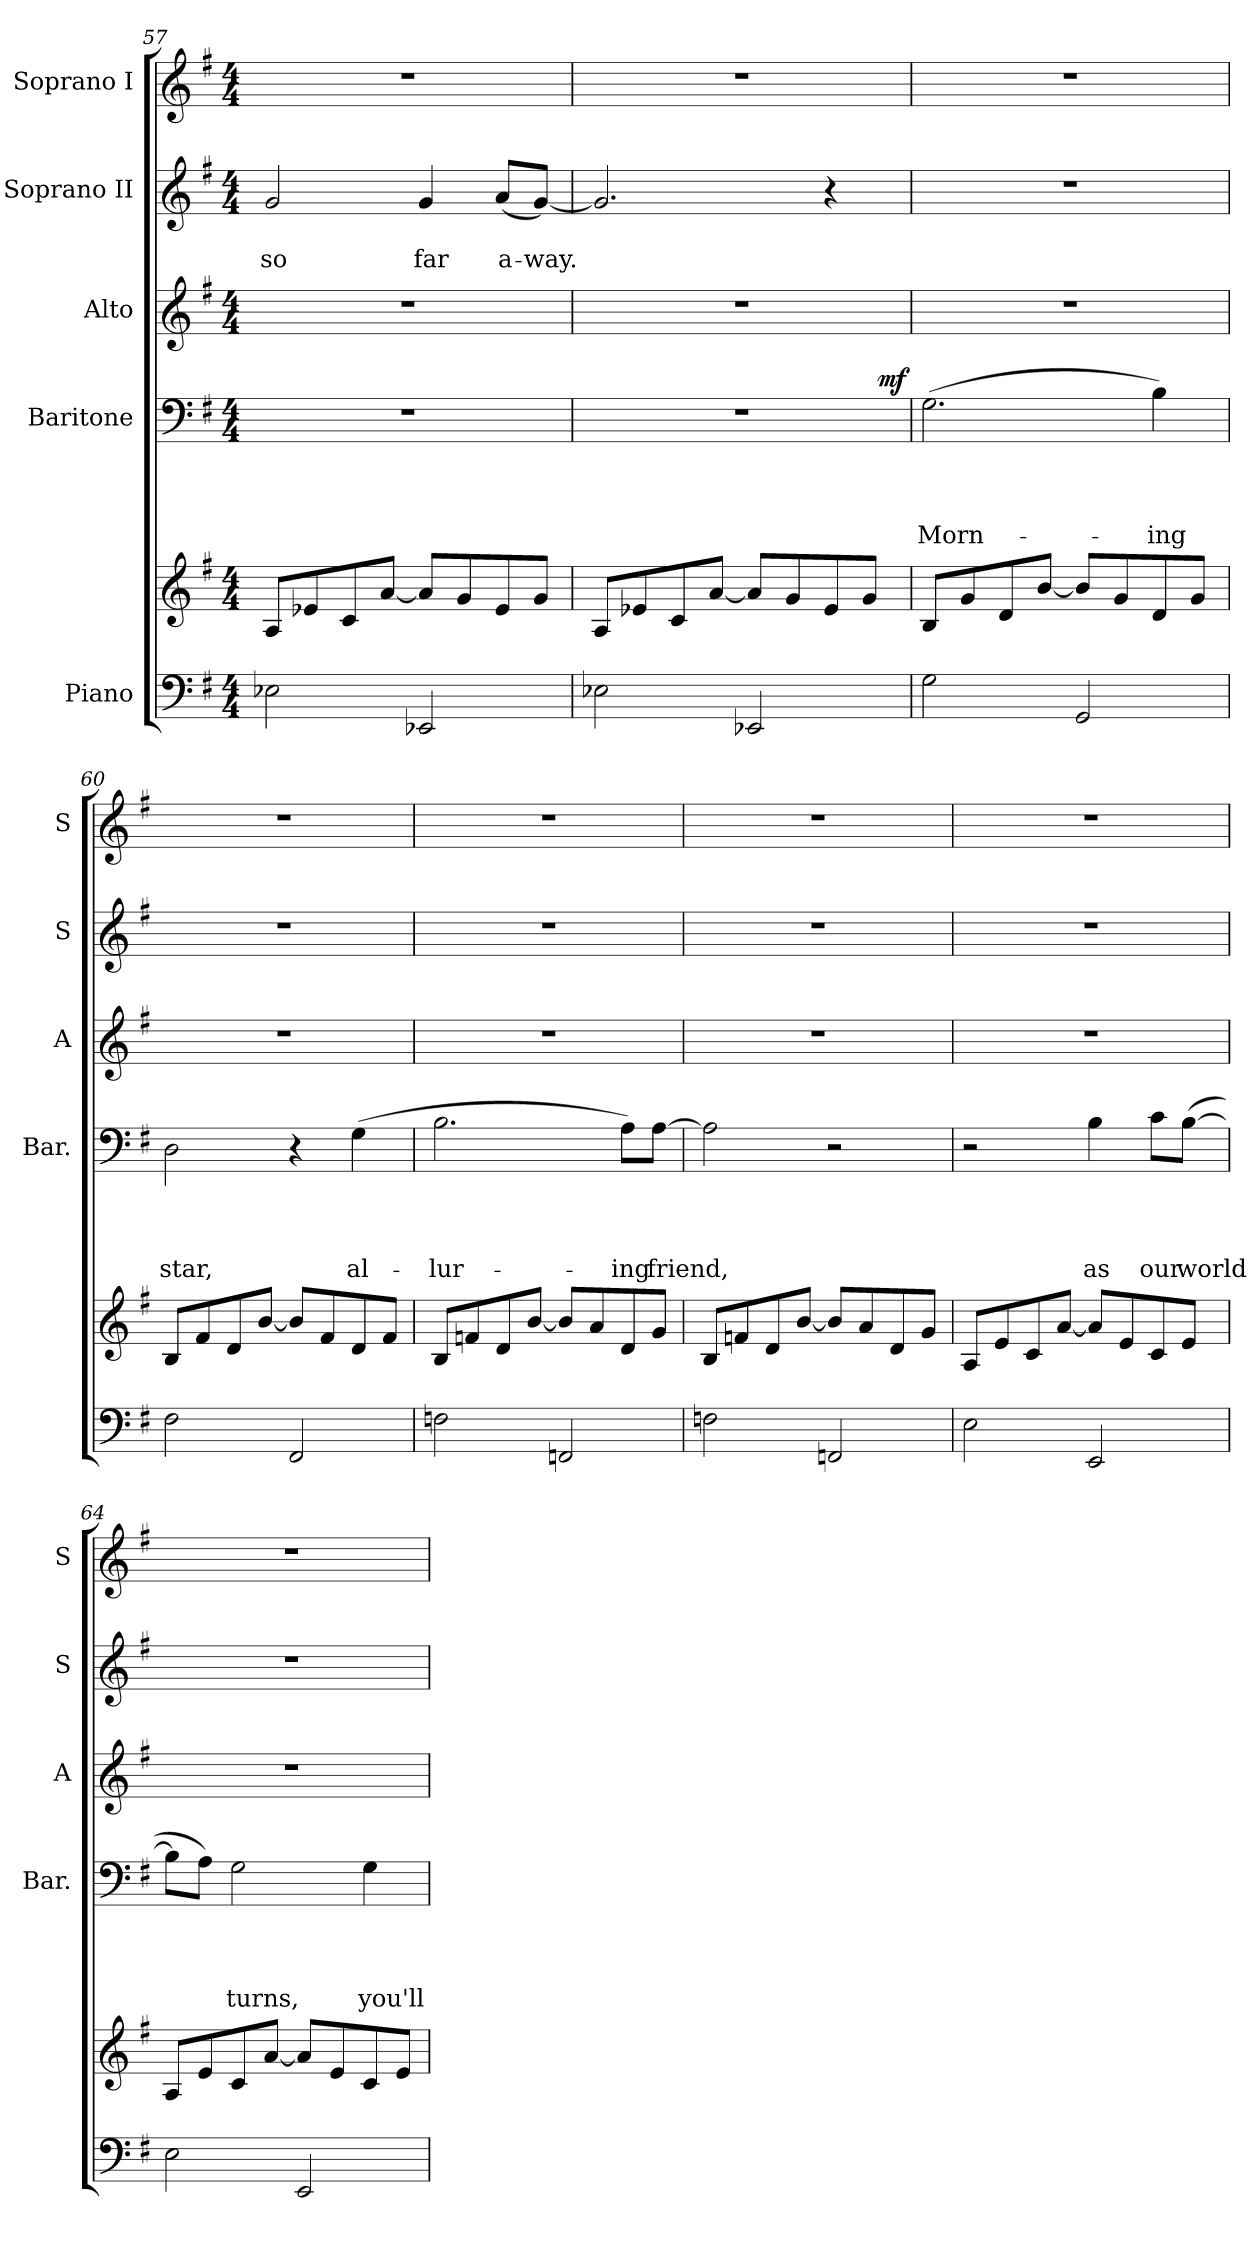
**kern	**kern	**kern	**text	**text	**text	**text	**dynam	**kern	**kern	**text	**text	**kern
*part5	*part5	*part4	*part4	*part4	*part4	*part4	*part4	*part3	*part2	*part2	*part2	*part1
*staff6	*staff5	*staff4	*staff4	*staff4	*staff4	*staff4	*staff4	*staff3	*staff2	*staff2	*staff2	*staff1
*I"Piano	*	*I"Baritone	*	*	*	*	*	*I"Alto	*I"Soprano II	*	*	*I"Soprano I
*	*	*I'Bar.	*	*	*	*	*	*I'A	*I'S	*	*	*I'S
!!LO:PB:g=z
*clefF4	*clefG2	*clefF4	*	*	*	*	*	*clefG2	*clefG2	*	*	*clefG2
*k[f#]	*k[f#]	*k[f#]	*	*	*	*	*	*k[f#]	*k[f#]	*	*	*k[f#]
*G:	*G:	*G:	*	*	*	*	*	*G:	*G:	*	*	*G:
*M4/4	*M4/4	*M4/4	*	*	*	*	*	*M4/4	*M4/4	*	*	*M4/4
=57	=57	=57	=57	=57	=57	=57	=57	=57	=57	=57	=57	=57
!	!	!	!	!	!	!	!	!	!	!	!LO:LY:b	!
2E-X\	8A/L	1r	.	.	.	.	.	1r	2g/	.	so	1r
.	8e-X/	.	.	.	.	.	.	.	.	.	.	.
.	8c/	.	.	.	.	.	.	.	.	.	.	.
.	[<8a/J	.	.	.	.	.	.	.	.	.	.	.
!	!	!	!	!	!	!	!	!	!	!	!LO:LY:b	!
2EE-X/	8a/L]	.	.	.	.	.	.	.	4g/	.	far	.
.	8g/	.	.	.	.	.	.	.	.	.	.	.
!	!	!	!	!	!	!	!	!	!	!	!LO:LY:b	!
.	8e-/	.	.	.	.	.	.	.	(<8a/L	.	a-	.
!	!	!	!	!	!	!	!	!	!	!	!LO:LY:b	!
.	8g/J	.	.	.	.	.	.	.	[<8g/J)	.	-way.	.
=58	=58	=58	=58	=58	=58	=58	=58	=58	=58	=58	=58	=58
*	*	*^	*	*	*	*	*	*	*	*	*	*
2E-X\	8A/L	1r	2ryy	.	.	.	.	.	1r	2.g/]	.	.	1r
.	8e-X/	.	.	.	.	.	.	.	.	.	.	.	.
.	8c/	.	.	.	.	.	.	.	.	.	.	.	.
.	[<8a/J	.	.	.	.	.	.	.	.	.	.	.	.
2EE-X/	8a/L]	.	4ryy	.	.	.	.	.	.	.	.	.	.
.	8g/	.	.	.	.	.	.	.	.	.	.	.	.
.	8e-/	.	8ryy	.	.	.	.	.	.	4r	.	.	.
.	8g/J	.	32ryy	.	.	.	.	.	.	.	.	.	.
!	!	!	!	!	!	!	!	!LO:DY:b	!	!	!	!	!
.	.	.	16.ryy	.	.	.	.	mf	.	.	.	.	.
=59	=59	=59	=59	=59	=59	=59	=59	=59	=59	=59	=59	=59	=59
!	!	!	!	!	!	!	!LO:LY:b	!	!	!	!	!	!
*	*	*v	*v	*	*	*	*	*	*	*	*	*	*
2G\	8B/L	(>2.G\	.	.	.	Morn-	.	1r	1r	.	.	1r
.	8g/	.	.	.	.	.	.	.	.	.	.	.
.	8d/	.	.	.	.	.	.	.	.	.	.	.
.	[<8b/J	.	.	.	.	.	.	.	.	.	.	.
2GG/	8b/L]	.	.	.	.	.	.	.	.	.	.	.
.	8g/	.	.	.	.	.	.	.	.	.	.	.
!	!	!	!	!	!	!LO:LY:b	!	!	!	!	!	!
.	8d/	4B\)	.	.	.	-ing	.	.	.	.	.	.
.	8g/J	.	.	.	.	.	.	.	.	.	.	.
=60	=60	=60	=60	=60	=60	=60	=60	=60	=60	=60	=60	=60
!	!	!	!	!	!	!LO:LY:b	!	!	!	!	!	!
2F#\	8B/L	2D\	.	.	.	star,	.	1r	1r	.	.	1r
.	8f#/	.	.	.	.	.	.	.	.	.	.	.
.	8d/	.	.	.	.	.	.	.	.	.	.	.
.	[<8b/J	.	.	.	.	.	.	.	.	.	.	.
2FF#/	8b/L]	4r	.	.	.	.	.	.	.	.	.	.
.	8f#/	.	.	.	.	.	.	.	.	.	.	.
!	!	!	!	!	!	!LO:LY:b	!	!	!	!	!	!
.	8d/	(>4G\	.	.	.	al-	.	.	.	.	.	.
.	8f#/J	.	.	.	.	.	.	.	.	.	.	.
!!LO:LB:g=z
=61	=61	=61	=61	=61	=61	=61	=61	=61	=61	=61	=61	=61
!	!	!	!	!	!	!LO:LY:b	!	!	!	!	!	!
2Fn\	8B/L	2.B\	.	.	.	-lur-	.	1r	1r	.	.	1r
.	8fn/	.	.	.	.	.	.	.	.	.	.	.
.	8d/	.	.	.	.	.	.	.	.	.	.	.
.	[<8b/J	.	.	.	.	.	.	.	.	.	.	.
2FFn/	8b/L]	.	.	.	.	.	.	.	.	.	.	.
.	8a/	.	.	.	.	.	.	.	.	.	.	.
!	!	!	!	!	!	!LO:LY:b	!	!	!	!	!	!
.	8d/	8A\L)	.	.	.	-ing	.	.	.	.	.	.
!	!	!	!	!	!	!LO:LY:b	!	!	!	!	!	!
.	8g/J	[>8A\J	.	.	.	friend,	.	.	.	.	.	.
=62	=62	=62	=62	=62	=62	=62	=62	=62	=62	=62	=62	=62
2Fn\	8B/L	2A\]	.	.	.	.	.	1r	1r	.	.	1r
.	8fn/	.	.	.	.	.	.	.	.	.	.	.
.	8d/	.	.	.	.	.	.	.	.	.	.	.
.	[<8b/J	.	.	.	.	.	.	.	.	.	.	.
2FFn/	8b/L]	2r	.	.	.	.	.	.	.	.	.	.
.	8a/	.	.	.	.	.	.	.	.	.	.	.
.	8d/	.	.	.	.	.	.	.	.	.	.	.
.	8g/J	.	.	.	.	.	.	.	.	.	.	.
=63	=63	=63	=63	=63	=63	=63	=63	=63	=63	=63	=63	=63
2E\	8A/L	2r	.	.	.	.	.	1r	1r	.	.	1r
.	8e/	.	.	.	.	.	.	.	.	.	.	.
.	8c/	.	.	.	.	.	.	.	.	.	.	.
.	[<8a/J	.	.	.	.	.	.	.	.	.	.	.
!	!	!	!	!	!	!LO:LY:b	!	!	!	!	!	!
2EE/	8a/L]	4B\	.	.	.	as	.	.	.	.	.	.
.	8e/	.	.	.	.	.	.	.	.	.	.	.
!	!	!	!	!	!	!LO:LY:b	!	!	!	!	!	!
.	8c/	8c\L	.	.	.	our	.	.	.	.	.	.
!	!	!	!	!	!	!LO:LY:b	!	!	!	!	!	!
.	8e/J	(>[>8B\J	.	.	.	world	.	.	.	.	.	.
=64	=64	=64	=64	=64	=64	=64	=64	=64	=64	=64	=64	=64
2E\	8A/L	8B\L]	.	.	.	.	.	1r	1r	.	.	1r
.	8e/	8A\J)	.	.	.	.	.	.	.	.	.	.
!	!	!	!	!	!	!LO:LY:b	!	!	!	!	!	!
.	8c/	2G\	.	.	.	turns,	.	.	.	.	.	.
.	[<8a/J	.	.	.	.	.	.	.	.	.	.	.
2EE/	8a/L]	.	.	.	.	.	.	.	.	.	.	.
.	8e/	.	.	.	.	.	.	.	.	.	.	.
!	!	!	!	!	!	!LO:LY:b	!	!	!	!	!	!
.	8c/	4G\	.	.	.	you'll	.	.	.	.	.	.
.	8e/J	.	.	.	.	.	.	.	.	.	.	.
=	=	=	=	=	=	=	=	=	=	=	=	=
*-	*-	*-	*-	*-	*-	*-	*-	*-	*-	*-	*-	*-
